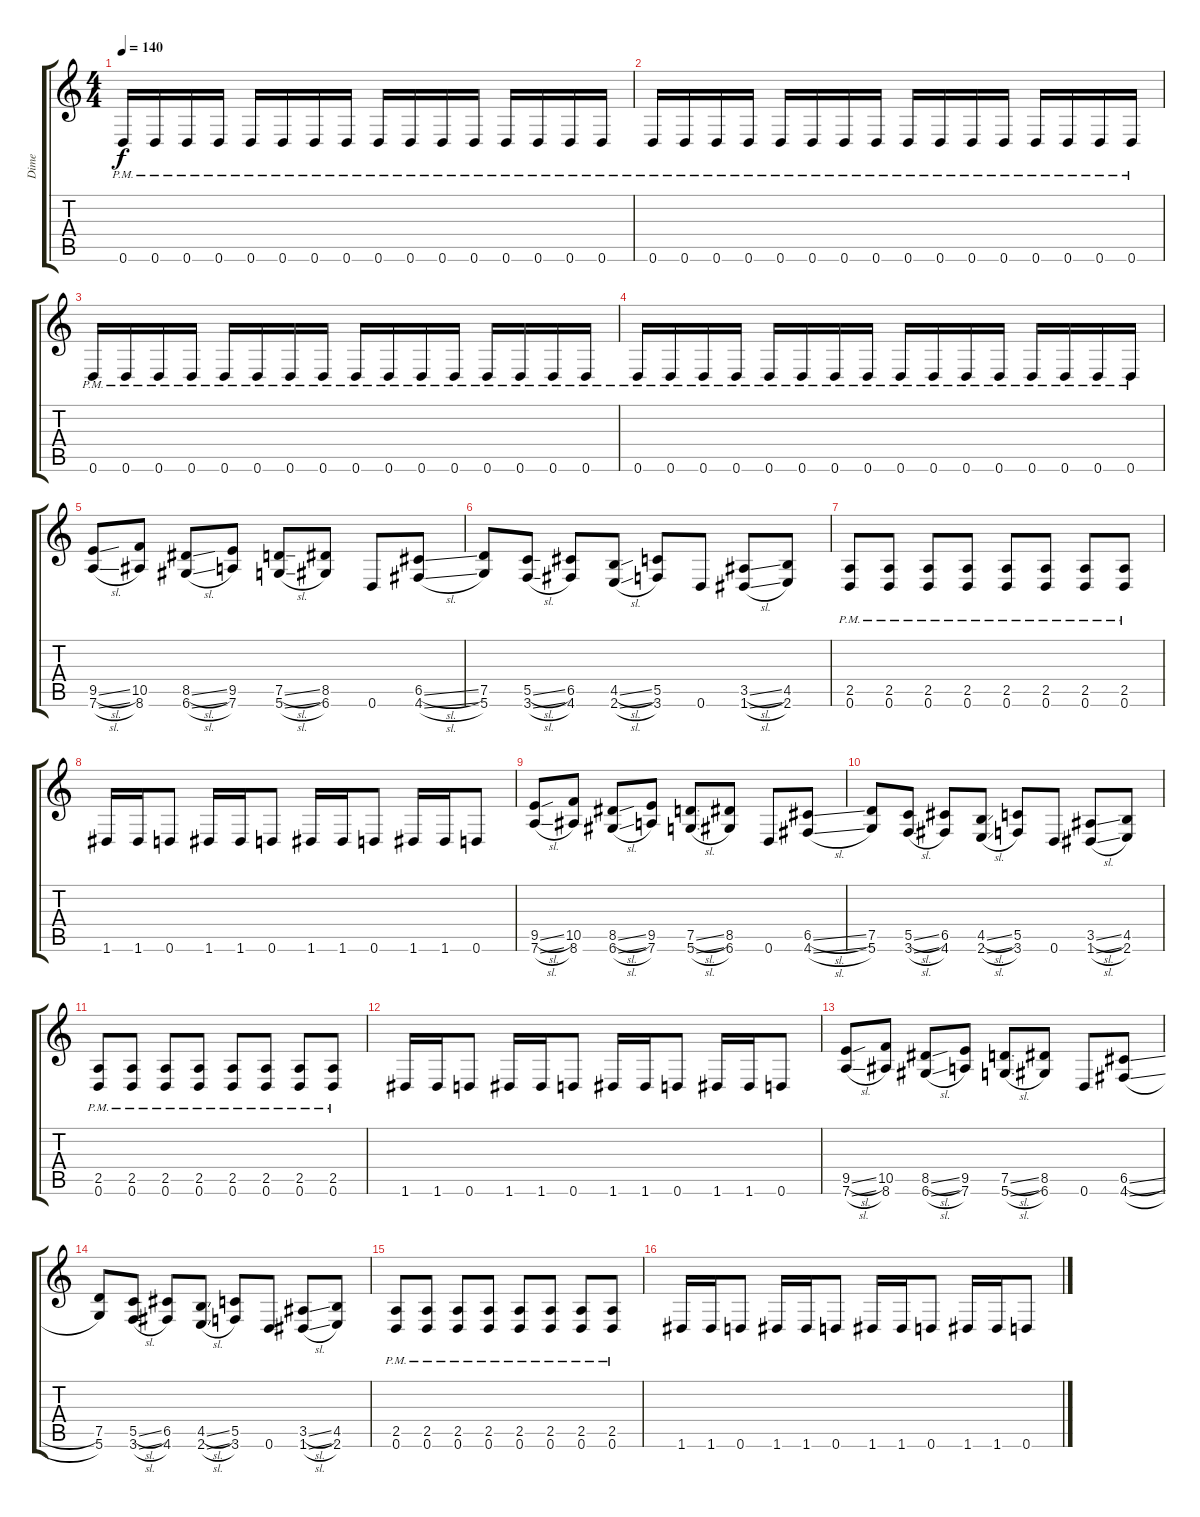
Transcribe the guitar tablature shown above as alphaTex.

\track ("Dime" "Dime") {instrument distortionguitar}
\staff {score tabs}
\tuning (D4 A3 F3 C3 G2 D2) {hide}
\ts (4 4)
\tempo 140
\clef g2
\ks c
0.6{pm}.16{dy f} 0.6{pm}.16 0.6{pm}.16 0.6{pm}.16 0.6{pm}.16 0.6{pm}.16 0.6{pm}.16 0.6{pm}.16 0.6{pm}.16 0.6{pm}.16 0.6{pm}.16 0.6{pm}.16 0.6{pm}.16 0.6{pm}.16 0.6{pm}.16 0.6{pm}.16 |
0.6{pm}.16 0.6{pm}.16 0.6{pm}.16 0.6{pm}.16 0.6{pm}.16 0.6{pm}.16 0.6{pm}.16 0.6{pm}.16 0.6{pm}.16 0.6{pm}.16 0.6{pm}.16 0.6{pm}.16 0.6{pm}.16 0.6{pm}.16 0.6{pm}.16 0.6{pm}.16 |
0.6{pm}.16 0.6{pm}.16 0.6{pm}.16 0.6{pm}.16 0.6{pm}.16 0.6{pm}.16 0.6{pm}.16 0.6{pm}.16 0.6{pm}.16 0.6{pm}.16 0.6{pm}.16 0.6{pm}.16 0.6{pm}.16 0.6{pm}.16 0.6{pm}.16 0.6{pm}.16 |
0.6{pm}.16 0.6{pm}.16 0.6{pm}.16 0.6{pm}.16 0.6{pm}.16 0.6{pm}.16 0.6{pm}.16 0.6{pm}.16 0.6{pm}.16 0.6{pm}.16 0.6{pm}.16 0.6{pm}.16 0.6{pm}.16 0.6{pm}.16 0.6{pm}.16 0.6{pm}.16 |
(9.5{sl} 7.6{sl}).8 (10.5 8.6).8 (8.5{sl} 6.6{sl}).8 (9.5 7.6).8 (7.5{sl} 5.6{sl}).8 (8.5 6.6).8 0.6.8 (6.5{sl} 4.6{sl}).8 |
(7.5 5.6).8 (5.5{sl} 3.6{sl}).8 (6.5 4.6).8 (4.5{sl} 2.6{sl}).8 (5.5 3.6).8 0.6.8 (3.5{sl} 1.6{sl}).8 (4.5 2.6).8 |
(2.5{pm} 0.6{pm}).8 (2.5{pm} 0.6{pm}).8 (2.5{pm} 0.6{pm}).8 (2.5{pm} 0.6{pm}).8 (2.5{pm} 0.6{pm}).8 (2.5{pm} 0.6{pm}).8 (2.5{pm} 0.6{pm}).8 (2.5{pm} 0.6{pm}).8 |
1.6.16 1.6.16 0.6.8 1.6.16 1.6.16 0.6.8 1.6.16 1.6.16 0.6.8 1.6.16 1.6.16 0.6.8 |
(9.5{sl} 7.6{sl}).8 (10.5 8.6).8 (8.5{sl} 6.6{sl}).8 (9.5 7.6).8 (7.5{sl} 5.6{sl}).8 (8.5 6.6).8 0.6.8 (6.5{sl} 4.6{sl}).8 |
(7.5 5.6).8 (5.5{sl} 3.6{sl}).8 (6.5 4.6).8 (4.5{sl} 2.6{sl}).8 (5.5 3.6).8 0.6.8 (3.5{sl} 1.6{sl}).8 (4.5 2.6).8 |
(2.5{pm} 0.6{pm}).8 (2.5{pm} 0.6{pm}).8 (2.5{pm} 0.6{pm}).8 (2.5{pm} 0.6{pm}).8 (2.5{pm} 0.6{pm}).8 (2.5{pm} 0.6{pm}).8 (2.5{pm} 0.6{pm}).8 (2.5{pm} 0.6{pm}).8 |
1.6.16 1.6.16 0.6.8 1.6.16 1.6.16 0.6.8 1.6.16 1.6.16 0.6.8 1.6.16 1.6.16 0.6.8 |
(9.5{sl} 7.6{sl}).8 (10.5 8.6).8 (8.5{sl} 6.6{sl}).8 (9.5 7.6).8 (7.5{sl} 5.6{sl}).8 (8.5 6.6).8 0.6.8 (6.5{sl} 4.6{sl}).8 |
(7.5 5.6).8 (5.5{sl} 3.6{sl}).8 (6.5 4.6).8 (4.5{sl} 2.6{sl}).8 (5.5 3.6).8 0.6.8 (3.5{sl} 1.6{sl}).8 (4.5 2.6).8 |
(2.5{pm} 0.6{pm}).8 (2.5{pm} 0.6{pm}).8 (2.5{pm} 0.6{pm}).8 (2.5{pm} 0.6{pm}).8 (2.5{pm} 0.6{pm}).8 (2.5{pm} 0.6{pm}).8 (2.5{pm} 0.6{pm}).8 (2.5{pm} 0.6{pm}).8 |
1.6.16 1.6.16 0.6.8 1.6.16 1.6.16 0.6.8 1.6.16 1.6.16 0.6.8 1.6.16 1.6.16 0.6.8
